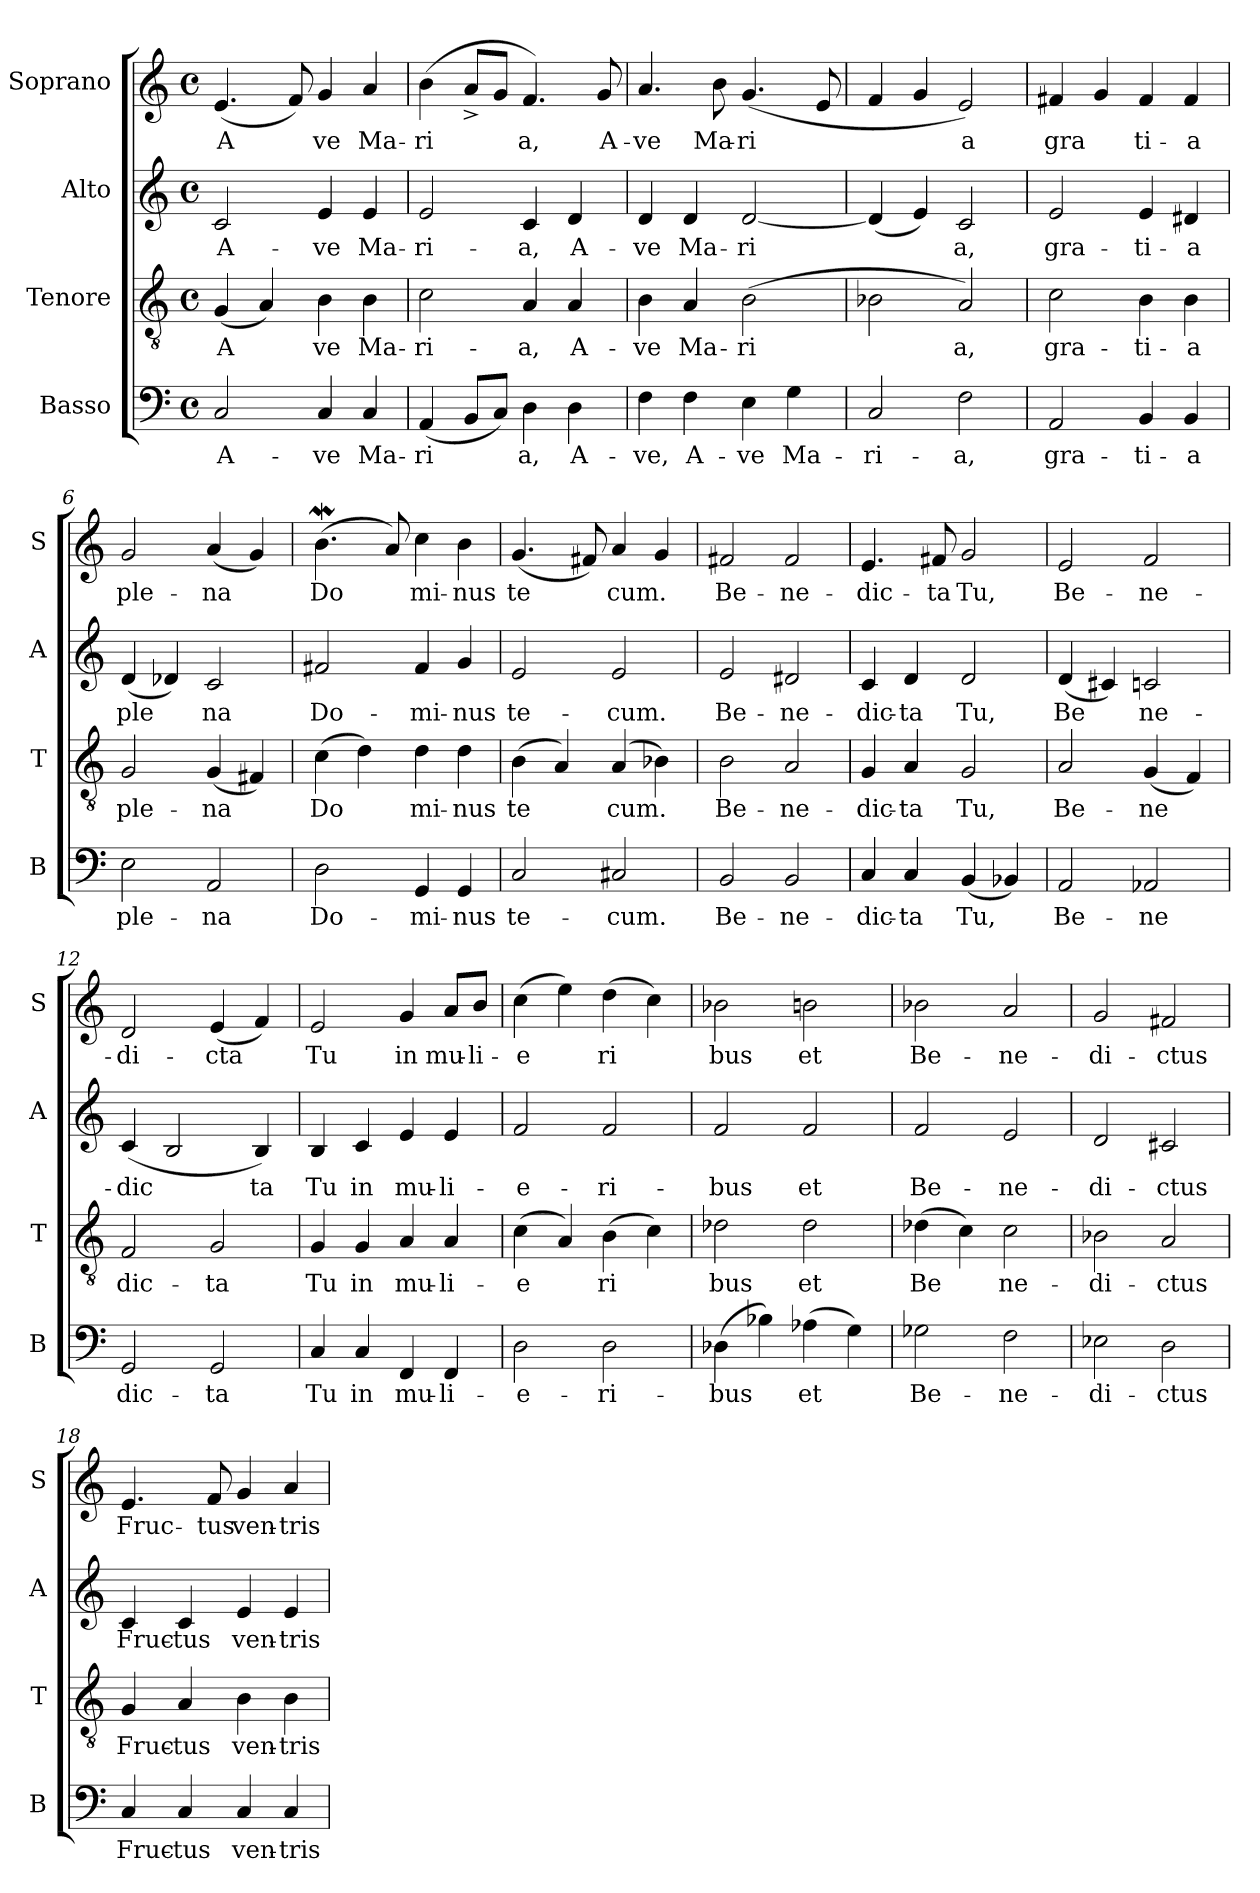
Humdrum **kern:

**kern	**text	**kern	**text	**kern	**text	**kern	**text
*part4	*part4	*part3	*part3	*part2	*part2	*part1	*part1
*staff4	*staff4	*staff3	*staff3	*staff2	*staff2	*staff1	*staff1
*I"Basso	*	*I"Tenore	*	*I"Alto	*	*I"Soprano	*
*I'B	*	*I'T	*	*I'A	*	*I'S	*
!!LO:PB:g=z
*stria5	*	*stria5	*	*stria5	*	*stria5	*
*clefF4	*	*clefGv2	*	*clefG2	*	*clefG2	*
*k[]	*	*k[]	*	*k[]	*	*k[]	*
*C:	*	*C:	*	*C:	*	*C:	*
*M4/4	*	*M4/4	*	*M4/4	*	*M4/4	*
*met(c)	*	*met(c)	*	*met(c)	*	*met(c)	*
=1	=1	=1	=1	=1	=1	=1	=1
!	!LO:LY:b:cj	!	!LO:LY:b:cj	!	!LO:LY:b:cj	!	!LO:LY:b:cj
2C/	A-	(<4G/	A-	2c/	A-	(<4.e/	A-
!	!	!	!LO:LY:b:cj	!	!	!	!
.	.	4A/)	--	.	.	.	.
!	!	!	!	!	!	!	!LO:LY:b:cj
.	.	.	.	.	.	8f/)	--
!	!LO:LY:b:cj	!	!LO:LY:b:cj	!	!LO:LY:b:cj	!	!LO:LY:b:cj
4C/	-ve	4B\	-ve	4e/	-ve	4g/	-ve
!	!LO:LY:b:cj	!	!LO:LY:b:cj	!	!LO:LY:b:cj	!	!LO:LY:b:cj
4C/	Ma-	4B\	Ma-	4e/	Ma-	4a/	Ma-
=2	=2	=2	=2	=2	=2	=2	=2
!	!LO:LY:b:cj	!	!LO:LY:b:cj	!	!LO:LY:b:cj	!	!LO:LY:b:cj
(>4AA/	-ri-	2c\	-ri-	2e/	-ri-	(>4b\	-ri-
!	!LO:LY:b:cj	!	!	!	!	!	!LO:LY:b:cj
8BB/L	--	.	.	.	.	8a^>/L	--
!	!LO:LY:b:cj	!	!	!	!	!	!LO:LY:b:cj
8C/J)	--	.	.	.	.	8g/J	--
!	!LO:LY:b:cj	!	!LO:LY:b:cj	!	!LO:LY:b:cj	!	!LO:LY:b:cj
4D\	-a,	4A/	-a,	4c/	-a,	4.f/)	-a,
!	!LO:LY:b:cj	!	!LO:LY:b:cj	!	!LO:LY:b:cj	!	!
4D\	A-	4A/	A-	4d/	A-	.	.
!	!	!	!	!	!	!	!LO:LY:b:cj
.	.	.	.	.	.	8g/	A-
=3	=3	=3	=3	=3	=3	=3	=3
!	!LO:LY:b:cj	!	!LO:LY:b:cj	!	!LO:LY:b:cj	!	!LO:LY:b:cj
4F\	-ve,	4B\	-ve	4d/	-ve	4.a/	-ve
!	!LO:LY:b:cj	!	!LO:LY:b:cj	!	!LO:LY:b:cj	!	!
4F\	A-	4A/	Ma-	4d/	Ma-	.	.
!	!	!	!	!	!	!	!LO:LY:b:cj
.	.	.	.	.	.	8b\	Ma-
!	!LO:LY:b:cj	!	!LO:LY:b:cj	!	!LO:LY:b:cj	!	!LO:LY:b:cj
4E\	-ve	(>2B\	-ri-	[<2d/	-ri-	(<4.g/	-ri-
!	!LO:LY:b:cj	!	!	!	!	!	!
4G\	Ma-	.	.	.	.	.	.
!	!	!	!	!	!	!	!LO:LY:b:cj
.	.	.	.	.	.	8e/	--
=4	=4	=4	=4	=4	=4	=4	=4
!	!LO:LY:b:cj	!	!LO:LY:b:cj	!	!LO:LY:b:cj	!	!LO:LY:b:cj
2C/	-ri-	2B-X\	--	(<4d/]	--	4f/	--
!	!	!	!	!	!LO:LY:b:cj	!	!LO:LY:b:cj
.	.	.	.	4e/)	--	4g/	--
!	!LO:LY:b:cj	!	!LO:LY:b:cj	!	!LO:LY:b:cj	!	!LO:LY:b:cj
2F\	-a,	2A/)	-a,	2c/	-a,	2e/)	-a
=5	=5	=5	=5	=5	=5	=5	=5
!	!LO:LY:b:cj	!	!LO:LY:b:cj	!	!LO:LY:b:cj	!	!LO:LY:b:cj
2AA/	gra-	2c\	gra-	2e/	gra-	4f#X/	gra-
!	!	!	!	!	!	!	!LO:LY:b:cj
.	.	.	.	.	.	4g/	--
!	!LO:LY:b:cj	!	!LO:LY:b:cj	!	!LO:LY:b:cj	!	!LO:LY:b:cj
4BB/	-ti-	4B\	-ti-	4e/	-ti-	4f#/	-ti-
!	!LO:LY:b:cj	!	!LO:LY:b:cj	!	!LO:LY:b:cj	!	!LO:LY:b:cj
4BB/	-a	4B\	-a	4d#X/	-a	4f#/	-a
!!LO:LB:g=z
=6	=6	=6	=6	=6	=6	=6	=6
!	!LO:LY:b:cj	!	!LO:LY:b:cj	!	!LO:LY:b:cj	!	!LO:LY:b:cj
2E\	ple-	2G/	ple-	(<4d/	ple-	2g/	ple-
!	!	!	!	!	!LO:LY:b:cj	!	!
.	.	.	.	4d-X/)	--	.	.
!	!LO:LY:b:cj	!	!LO:LY:b:cj	!	!LO:LY:b:cj	!	!LO:LY:b:cj
2AA/	-na	(<4G/	-na	2c/	-na	(<4a/	-na
!	!	!	!LO:LY:b:cj	!	!	!	!LO:LY:b:cj
.	.	4F#X/)	.	.	.	4g/)	.
=7	=7	=7	=7	=7	=7	=7	=7
!	!LO:LY:b:cj	!	!LO:LY:b:cj	!	!LO:LY:b:cj	!	!LO:LY:b:cj
2D\	Do-	(>4c\	Do-	2f#X/	Do-	(>4.bW\	Do-
!	!	!	!LO:LY:b:cj	!	!	!	!
.	.	4d\)	--	.	.	.	.
!	!	!	!	!	!	!	!LO:LY:b:cj
.	.	.	.	.	.	8a/)	--
!	!LO:LY:b:cj	!	!LO:LY:b:cj	!	!LO:LY:b:cj	!	!LO:LY:b:cj
4GG/	-mi-	4d\	-mi-	4f#/	-mi-	4cc\	-mi-
!	!LO:LY:b:cj	!	!LO:LY:b:cj	!	!LO:LY:b:cj	!	!LO:LY:b:cj
4GG/	-nus	4d\	-nus	4g/	-nus	4b\	-nus
=8	=8	=8	=8	=8	=8	=8	=8
!	!LO:LY:b:cj	!	!LO:LY:b:cj	!	!LO:LY:b:cj	!	!LO:LY:b:cj
2C/	te-	(>4B\	te-	2e/	te-	(<4.g/	te-
!	!	!	!LO:LY:b:cj	!	!	!	!
.	.	4A/)	--	.	.	.	.
!	!	!	!	!	!	!	!LO:LY:b:cj
.	.	.	.	.	.	8f#X/)	--
!	!LO:LY:b:cj	!	!LO:LY:b:cj	!	!LO:LY:b:cj	!	!LO:LY:b:cj
2C#X/	-cum.	(>4A/	-cum.	2e/	-cum.	4a/	-cum.
!	!	!	!LO:LY:b:cj	!	!	!	!LO:LY:b:cj
.	.	4B-X\)	.	.	.	4g/	.
=9	=9	=9	=9	=9	=9	=9	=9
!	!LO:LY:b:cj	!	!LO:LY:b:cj	!	!LO:LY:b:cj	!	!LO:LY:b:cj
2BB/	Be-	2B\	Be-	2e/	Be-	2f#X/	Be-
!	!LO:LY:b:cj	!	!LO:LY:b:cj	!	!LO:LY:b:cj	!	!LO:LY:b:cj
2BB/	-ne-	2A/	-ne-	2d#X/	-ne-	2f#/	-ne-
=10	=10	=10	=10	=10	=10	=10	=10
!	!LO:LY:b:cj	!	!LO:LY:b:cj	!	!LO:LY:b:cj	!	!LO:LY:b:cj
4C/	-dic-	4G/	-dic-	4c/	-dic-	4.e/	-dic-
!	!LO:LY:b:cj	!	!LO:LY:b:cj	!	!LO:LY:b:cj	!	!
4C/	-ta	4A/	-ta	4d/	-ta	.	.
!	!	!	!	!	!	!	!LO:LY:b:cj
.	.	.	.	.	.	8f#X/	-ta
!	!LO:LY:b:cj	!	!LO:LY:b:cj	!	!LO:LY:b:cj	!	!LO:LY:b:cj
(<4BB/	Tu,	2G/	Tu,	2d/	Tu,	2g/	Tu,
!	!LO:LY:b:cj	!	!	!	!	!	!
4BB-X/)	.	.	.	.	.	.	.
=11	=11	=11	=11	=11	=11	=11	=11
!	!LO:LY:b:cj	!	!LO:LY:b:cj	!	!LO:LY:b:cj	!	!LO:LY:b:cj
2AA/	Be-	2A/	Be-	(<4d/	Be-	2e/	Be-
!	!	!	!	!	!LO:LY:b:cj	!	!
.	.	.	.	4c#X/)	--	.	.
!	!LO:LY:b:cj	!	!LO:LY:b:cj	!	!LO:LY:b:cj	!	!LO:LY:b:cj
2AA-X/	-ne	(<4G/	-ne-	2cn/	-ne-	2f/	-ne-
!	!	!	!LO:LY:b:cj	!	!	!	!
.	.	4F/)	--	.	.	.	.
!!LO:PB:g=z
=12	=12	=12	=12	=12	=12	=12	=12
!	!LO:LY:b:cj	!	!LO:LY:b:cj	!	!LO:LY:b:cj	!	!LO:LY:b:cj
2GG/	dic-	2F/	-dic-	(<4c/	-dic-	2d/	-di-
!	!	!	!	!	!LO:LY:b:cj	!	!
.	.	.	.	2B/	--	.	.
!	!LO:LY:b:cj	!	!LO:LY:b:cj	!	!	!	!LO:LY:b:cj
2GG/	-ta	2G/	-ta	.	.	(<4e/	-cta
!	!	!	!	!	!LO:LY:b:cj	!	!LO:LY:b:cj
.	.	.	.	4B/)	-ta	4f/)	.
=13	=13	=13	=13	=13	=13	=13	=13
!	!LO:LY:b:cj	!	!LO:LY:b:cj	!	!LO:LY:b:cj	!	!LO:LY:b:cj
4C/	Tu	4G/	Tu	4B/	Tu	2e/	Tu
!	!LO:LY:b:cj	!	!LO:LY:b:cj	!	!LO:LY:b:cj	!	!
4C/	in	4G/	in	4c/	in	.	.
!	!LO:LY:b:cj	!	!LO:LY:b:cj	!	!LO:LY:b:cj	!	!LO:LY:b:cj
4FF/	mu-	4A/	mu-	4e/	mu-	4g/	in
!	!LO:LY:b:cj	!	!LO:LY:b:cj	!	!LO:LY:b:cj	!	!LO:LY:b:cj
4FF/	-li-	4A/	-li-	4e/	-li-	8a/L	mu-
!	!	!	!	!	!	!	!LO:LY:b:cj
.	.	.	.	.	.	8b/J	-li-
=14	=14	=14	=14	=14	=14	=14	=14
!	!LO:LY:b:cj	!	!LO:LY:b:cj	!	!LO:LY:b:cj	!	!LO:LY:b:cj
2D\	-e-	(>4c\	-e-	2f/	-e-	(>4cc\	-e-
!	!	!	!LO:LY:b:cj	!	!	!	!LO:LY:b:cj
.	.	4A/)	--	.	.	4ee\)	--
!	!LO:LY:b:cj	!	!LO:LY:b:cj	!	!LO:LY:b:cj	!	!LO:LY:b:cj
2D\	-ri-	(>4B\	-ri-	2f/	-ri-	(>4dd\	-ri-
!	!	!	!LO:LY:b:cj	!	!	!	!LO:LY:b:cj
.	.	4c\)	--	.	.	4cc\)	--
=15	=15	=15	=15	=15	=15	=15	=15
!	!LO:LY:b:cj	!	!LO:LY:b:cj	!	!LO:LY:b:cj	!	!LO:LY:b:cj
(>4D-X\	-bus	2d-X\	-bus	2f/	-bus	2b-X\	-bus
!	!LO:LY:b:cj	!	!	!	!	!	!
4B-X\)	.	.	.	.	.	.	.
!	!LO:LY:b:cj	!	!LO:LY:b:cj	!	!LO:LY:b:cj	!	!LO:LY:b:cj
(>4A-X\	et	2d-\	et	2f/	et	2bn\	et
!	!LO:LY:b:cj	!	!	!	!	!	!
4G\)	.	.	.	.	.	.	.
=16	=16	=16	=16	=16	=16	=16	=16
!	!LO:LY:b:cj	!	!LO:LY:b:cj	!	!LO:LY:b:cj	!	!LO:LY:b:cj
2G-X\	Be-	(>4d-X\	Be-	2f/	Be-	2b-X\	Be-
!	!	!	!LO:LY:b:cj	!	!	!	!
.	.	4c\)	--	.	.	.	.
!	!LO:LY:b:cj	!	!LO:LY:b:cj	!	!LO:LY:b:cj	!	!LO:LY:b:cj
2F\	-ne-	2c\	-ne-	2e/	-ne-	2a/	-ne-
=17	=17	=17	=17	=17	=17	=17	=17
!	!LO:LY:b:cj	!	!LO:LY:b:cj	!	!LO:LY:b:cj	!	!LO:LY:b:cj
2E-X\	-di-	2B-X\	-di-	2d/	-di-	2g/	-di-
!	!LO:LY:b:cj	!	!LO:LY:b:cj	!	!LO:LY:b:cj	!	!LO:LY:b:cj
2D\	-ctus	2A/	-ctus	2c#X/	-ctus	2f#X/	-ctus
!!LO:PB:g=z
=18	=18	=18	=18	=18	=18	=18	=18
!	!LO:LY:b:cj	!	!LO:LY:b:cj	!	!LO:LY:b:cj	!	!LO:LY:b:cj
4C/	Fruc-	4G/	Fruc-	4c/	Fruc-	4.e/	Fruc-
!	!LO:LY:b:cj	!	!LO:LY:b:cj	!	!LO:LY:b:cj	!	!
4C/	-tus	4A/	-tus	4c/	-tus	.	.
!	!	!	!	!	!	!	!LO:LY:b:cj
.	.	.	.	.	.	8f/	-tus
!	!LO:LY:b:cj	!	!LO:LY:b:cj	!	!LO:LY:b:cj	!	!LO:LY:b:cj
4C/	ven-	4B\	ven-	4e/	ven-	4g/	ven-
!	!LO:LY:b:cj	!	!LO:LY:b:cj	!	!LO:LY:b:cj	!	!LO:LY:b:cj
4C/	-tris	4B\	-tris	4e/	-tris	4a/	-tris
=	=	=	=	=	=	=	=
*-	*-	*-	*-	*-	*-	*-	*-
